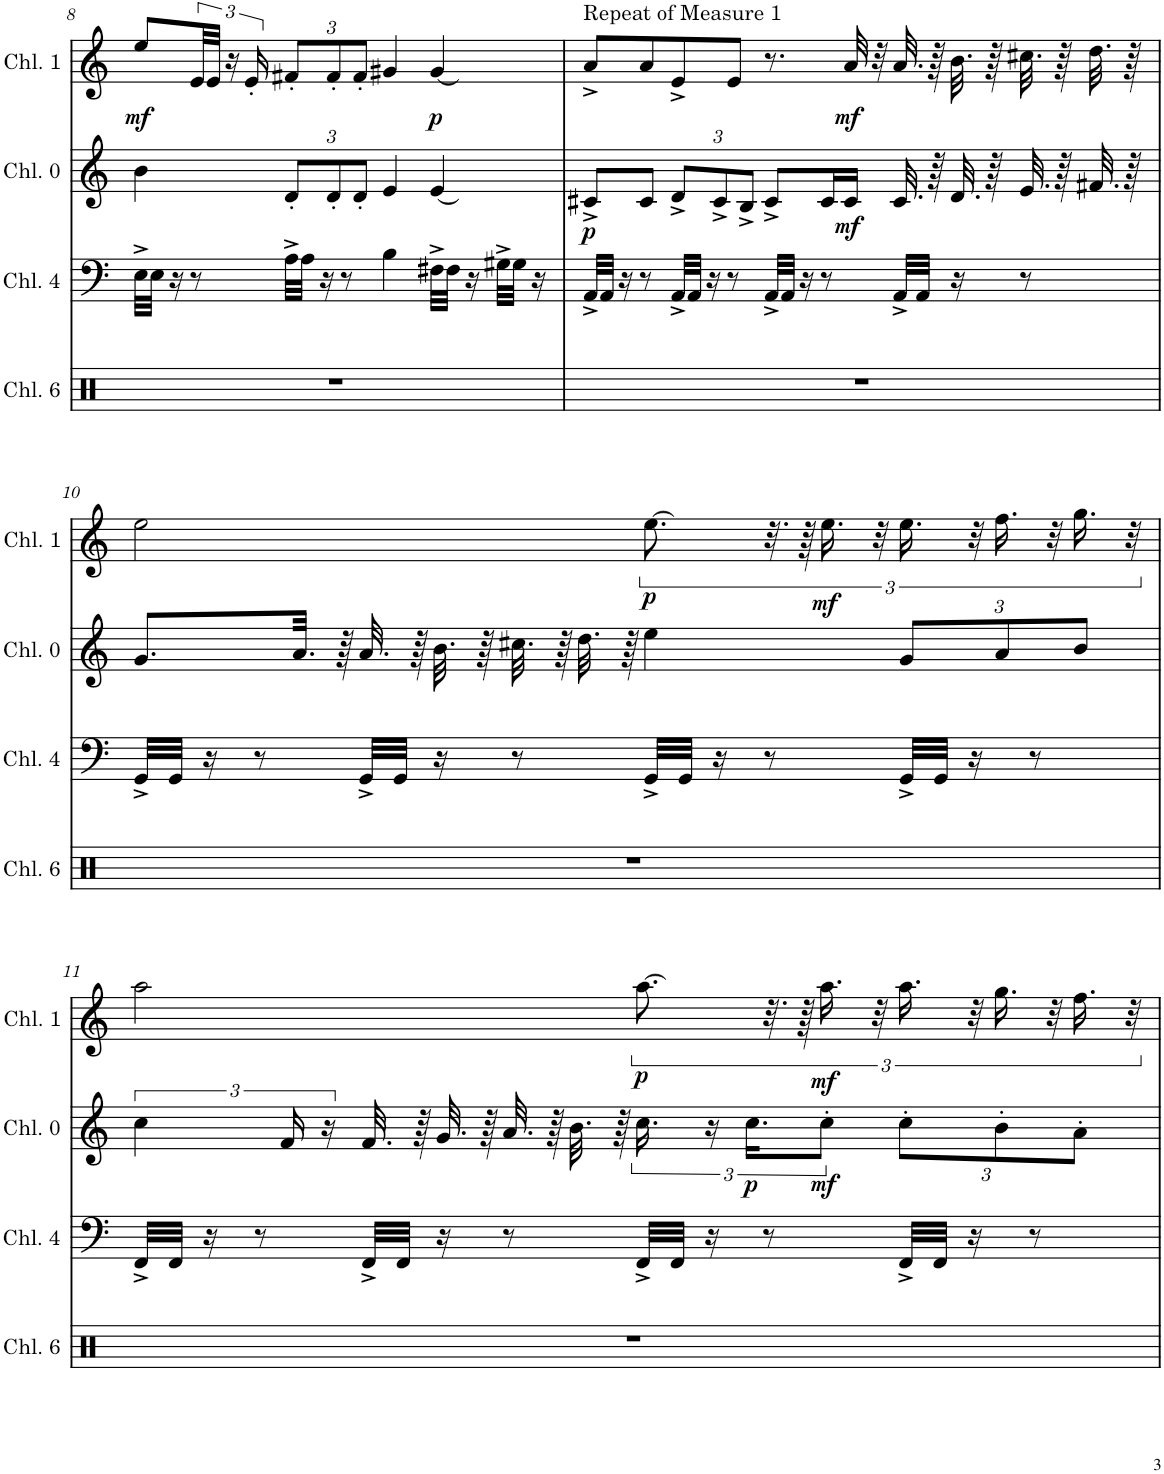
**kern	**kern	**kern	**dynam	**kern	**dynam
*part4	*part3	*part2	*part2	*part1	*part1
*staff4	*staff3	*staff2	*staff2	*staff1	*staff1
*I"Channel 6	*I"Channel 4	*I"Channel 0	*	*I"Channel 1	*
*I'Chl. 6	*I'Chl. 4	*I'Chl. 0	*	*I'Chl. 1	*
!!LO:PB:g=z
*clefX	*clefF4	*clefG2	*	*clefG2	*
*k[]	*k[]	*k[]	*	*k[]	*
*M4/4	*M4/4	*M4/4	*	*M4/4	*
*met(c)	*met(c)	*met(c)	*	*met(c)	*
=8	=8	=8	=8	=8	=8
!	!	!	!	!	!LO:DY:b
1r	32E^\LLL	4b\	.	8ee/L	mf
.	32E\JJJ	.	.	.	.
.	16r	.	.	.	.
.	8r	.	.	48e/LL	.
.	.	.	.	48e/JJJ	.
.	.	.	.	24r	.
.	.	.	.	24e'/	.
*	*	*Xbrackettup	*	*Xbrackettup	*
.	32A^\LLL	12d'/L	.	12f#X'/L	.
.	32A\JJJ	.	.	.	.
.	16r	.	.	.	.
.	.	12d'/	.	12f#'/	.
.	8r	.	.	.	.
.	.	12d'/J	.	12f#'/J	.
.	4B\	4e/	.	4g#X/	.
!	!	!	!	!	!LO:DY:b
.	32F#X^\LLL	4e/	.	4g#/	p
.	32F#\JJJ	.	.	.	.
.	16r	.	.	.	.
.	32G#X^\LLL	.	.	.	.
.	32G#\JJJ	.	.	.	.
.	16r	.	.	.	.
=9	=9	=9	=9	=9	=9
!	!	!	!	!LO:TX:a:t=Repeat of Measure 1	!
!	!	!	!LO:DY:b	!	!
1r	32AA^/LLL	8c#X^/L	p	8a^/L	.
.	32AA/JJJ	.	.	.	.
.	16r	.	.	.	.
.	8r	8c#/J	.	8a/	.
.	32AA^/LLL	12d^/L	.	8e^/	.
.	32AA/JJJ	.	.	.	.
.	16r	.	.	.	.
.	.	12c#^/	.	.	.
.	8r	.	.	8e/J	.
.	.	12B^/J	.	.	.
.	32AA^/LLL	8c#^/L	.	8.r	.
.	32AA/JJJ	.	.	.	.
.	16r	.	.	.	.
.	8r	16c#/L	.	.	.
!	!	!	!LO:DY:b	!	!LO:DY:b
.	.	16c#/JJ	mf	32a/	mf
.	.	.	.	32r	.
.	32AA^/LLL	32.c#/	.	32.a/	.
.	32AA/JJJ	.	.	.	.
.	.	64r	.	64r	.
.	16r	32.d/	.	32.b\	.
.	.	64r	.	64r	.
.	8r	32.e/	.	32.cc#X\	.
.	.	64r	.	64r	.
.	.	32.f#X/	.	32.dd\	.
.	.	64r	.	64r	.
!!LO:LB:g=z
=10	=10	=10	=10	=10	=10
1r	32GG^/LLL	8.g/L	.	2ee\	.
.	32GG/JJJ	.	.	.	.
.	16r	.	.	.	.
.	8r	.	.	.	.
.	.	32.a/Jkk	.	.	.
.	.	64r	.	.	.
.	32GG^/LLL	32.a/	.	.	.
.	32GG/JJJ	.	.	.	.
.	.	64r	.	.	.
.	16r	32.b\	.	.	.
.	.	64r	.	.	.
.	8r	32.cc#X\	.	.	.
.	.	64r	.	.	.
.	.	32.dd\	.	.	.
.	.	64r	.	.	.
*	*	*	*	*brackettup	*
!	!	!	!	!	!LO:DY:b
.	32GG^/LLL	4ee\	.	12.ee\	p
.	32GG/JJJ	.	.	.	.
.	16r	.	.	.	.
.	8r	.	.	48.r	.
.	.	.	.	96r	.
!	!	!	!	!	!LO:DY:b
.	.	.	.	24.ee\	mf
.	.	.	.	48r	.
.	32GG^/LLL	12g/L	.	24.ee\	.
.	32GG/JJJ	.	.	.	.
.	16r	.	.	48r	.
.	.	12a/	.	24.ff\	.
.	8r	.	.	.	.
.	.	.	.	48r	.
.	.	12b/J	.	24.gg\	.
.	.	.	.	48r	.
!!LO:LB:g=z
=11	=11	=11	=11	=11	=11
*	*	*brackettup	*	*	*
1r	32FF^/LLL	6cc\	.	2aa\	.
.	32FF/JJJ	.	.	.	.
.	16r	.	.	.	.
.	8r	.	.	.	.
.	.	24f/	.	.	.
.	.	24r	.	.	.
.	32FF^/LLL	32.f/	.	.	.
.	32FF/JJJ	.	.	.	.
.	.	64r	.	.	.
.	16r	32.g/	.	.	.
.	.	64r	.	.	.
.	8r	32.a/	.	.	.
.	.	64r	.	.	.
.	.	32.b\	.	.	.
.	.	64r	.	.	.
!	!	!	!	!	!LO:DY:b
.	32FF^/LLL	24.cc\	.	12.aa\	p
.	32FF/JJJ	.	.	.	.
.	16r	24r	.	.	.
!	!	!	!LO:DY:b	!	!
.	.	24.cc\KL	p	.	.
.	8r	.	.	48.r	.
.	.	.	.	96r	.
!	!	!	!LO:DY:b	!	!LO:DY:b
.	.	12cc'\J	mf	24.aa\	mf
.	.	.	.	48r	.
*	*	*Xbrackettup	*	*	*
.	32FF^/LLL	12cc'\L	.	24.aa\	.
.	32FF/JJJ	.	.	.	.
.	16r	.	.	48r	.
.	.	12b'\	.	24.gg\	.
.	8r	.	.	.	.
.	.	.	.	48r	.
.	.	12a'\J	.	24.ff\	.
.	.	.	.	48r	.
=	=	=	=	=	=
*-	*-	*-	*-	*-	*-
